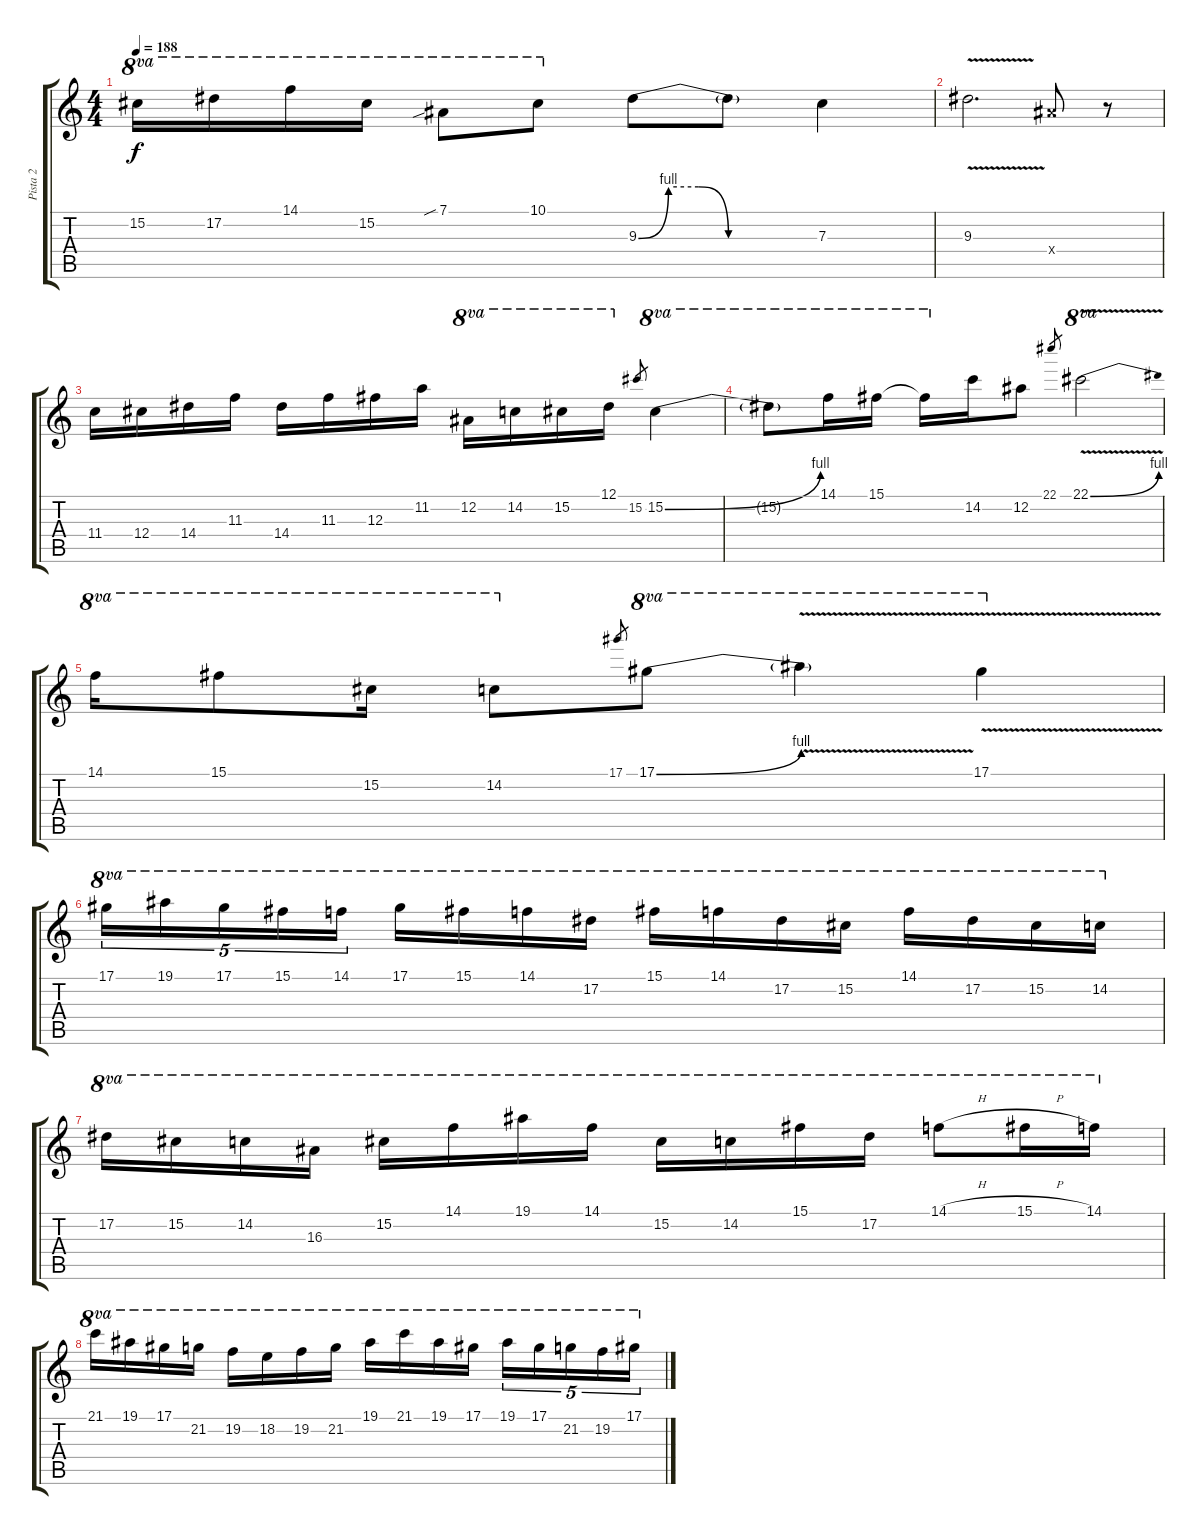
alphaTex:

\track ("Pista 2" "Pista 2") {instrument overdrivenguitar}
\staff {score tabs}
\tuning (Eb4 Bb3 Gb3 Db3 Ab2 Eb2) {hide}
\ts (4 4)
\tempo 188
\clef g2
\ks c
15.2.16{ot 8va dy f} 17.2.16{ot 8va} 14.1.16{ot 8va} 15.2.16{ot 8va} 7.1{sib}.8{ot 8va} 10.1.8{ot 8va} 9.3{be (custom 0 0 10 4 20 4 30 0 60 0)}.8 9.3{t}.8 7.3.4 |
9.3{v}.2{d} 9.4{x}.8 r.8 |
11.4.16 12.4.16 14.4.16 11.3.16 14.4.16 11.3.16 12.3.16 11.2.16 12.2.16{ot 8va} 14.2.16{ot 8va} 15.2.16{ot 8va} 12.1.16{ot 8va} 15.2.8{gr} 15.2{be (bend 0 0 60 4)}.4{ot 8va} |
15.2{t}.8{ot 8va} 14.1.16{ot 8va} 15.1.16{ot 8va} 15.1{t}.16{ot 8va} 14.2.16 12.2.8 22.1.8{gr} 22.1{be (bend 0 0 60 4) v}.2{ot 8va} |
14.1.16{ot 8va} 15.1.8{ot 8va} 15.2.16{ot 8va} 14.2.8{ot 8va} 17.1.8{gr} 17.1{be (bend 0 0 60 4)}.8{ot 8va} 17.1{v t}.4{ot 8va} 17.1{v}.4{ot 8va} |
17.1.16{tu (5 4) ot 8va} 19.1.16{tu (5 4) ot 8va} 17.1.16{tu (5 4) ot 8va} 15.1.16{tu (5 4) ot 8va} 14.1.16{tu (5 4) ot 8va} 17.1.16{ot 8va} 15.1.16{ot 8va} 14.1.16{ot 8va} 17.2.16{ot 8va} 15.1.16{ot 8va} 14.1.16{ot 8va} 17.2.16{ot 8va} 15.2.16{ot 8va} 14.1.16{ot 8va} 17.2.16{ot 8va} 15.2.16{ot 8va} 14.2.16{ot 8va} |
17.2.16{ot 8va} 15.2.16{ot 8va} 14.2.16{ot 8va} 16.3.16{ot 8va} 15.2.16{ot 8va} 14.1.16{ot 8va} 19.1.16{ot 8va} 14.1.16{ot 8va} 15.2.16{ot 8va} 14.2.16{ot 8va} 15.1.16{ot 8va} 17.2.16{ot 8va} 14.1{h}.8{ot 8va} 15.1{h}.16{ot 8va} 14.1.16{ot 8va} |
21.1.16{ot 8va} 19.1.16{ot 8va} 17.1.16{ot 8va} 21.2.16{ot 8va} 19.2.16{ot 8va} 18.2.16{ot 8va} 19.2.16{ot 8va} 21.2.16{ot 8va} 19.1.16{ot 8va} 21.1.16{ot 8va} 19.1.16{ot 8va} 17.1.16{ot 8va} 19.1.16{tu (5 4) ot 8va} 17.1.16{tu (5 4) ot 8va} 21.2.16{tu (5 4) ot 8va} 19.2.16{tu (5 4) ot 8va} 17.1.16{tu (5 4) ot 8va}
